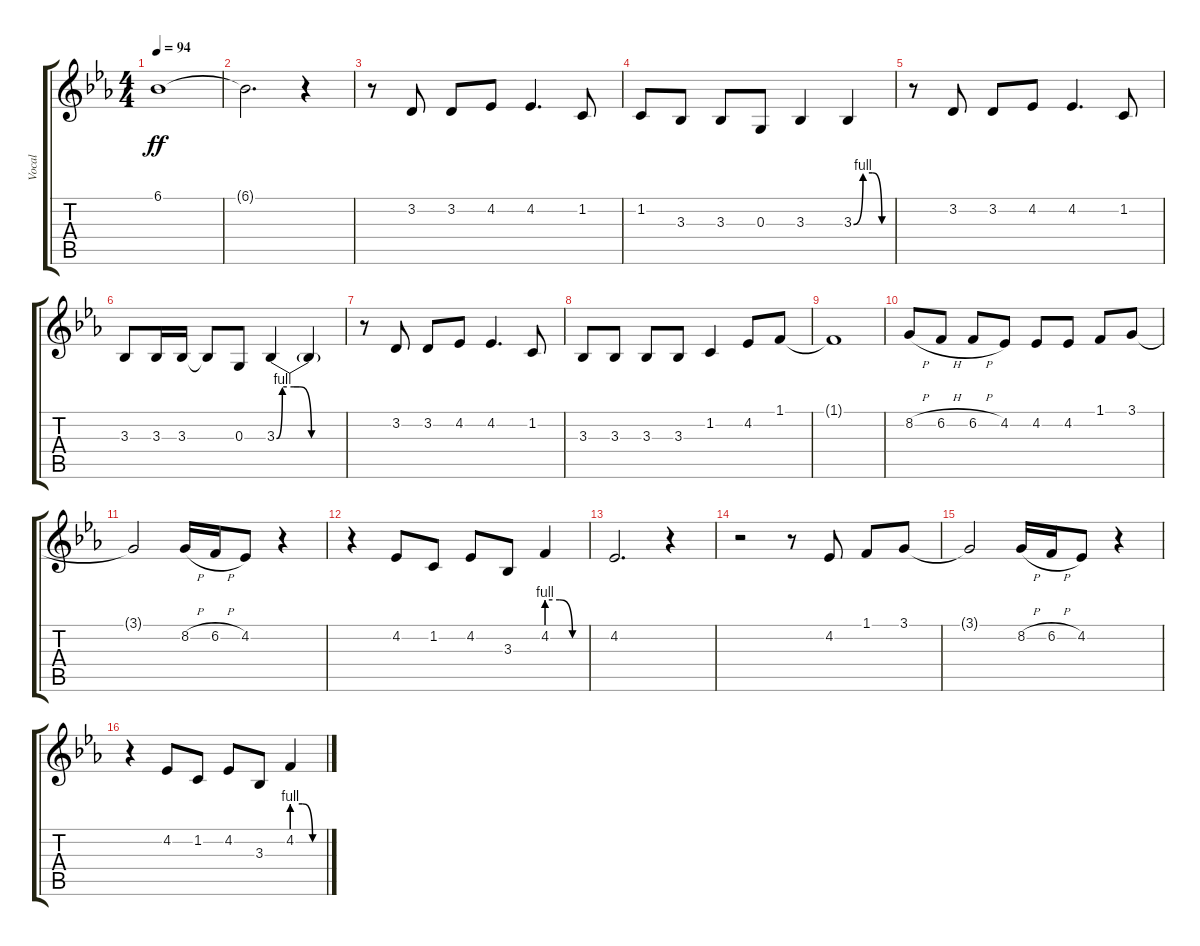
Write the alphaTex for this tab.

\track ("Vocal" "Vocal") {instrument trombone}
\staff {score tabs}
\tuning (E4 B3 G3 D3 A2 E2) {hide}
\ts (4 4)
\tempo 94
\clef g2
\ks eb
6.1{t}.1{dy ff} |
6.1{t}.2{d} r.4 |
r.8 3.2.8 3.2.8 4.2.8 4.2.4{d} 1.2.8 |
1.2.8 3.3.8 3.3.8 0.3.8 3.3.4 3.3{be (custom 0 0 15 4 30 4 45 0 60 0)}.4 |
r.8 3.2.8 3.2.8 4.2.8 4.2.4{d} 1.2.8 |
3.3.8 3.3.16 3.3.16 3.3{t}.8 0.3.8 3.3{be (custom 0 0 5 4 15 4 20 4 30 0 45 0 60 0)}.4 3.3{t}.4 |
r.8 3.2.8 3.2.8 4.2.8 4.2.4{d} 1.2.8 |
3.3.8 3.3.8 3.3.8 3.3.8 1.2.4 4.2.8 1.1.8 |
1.1{t}.1 |
8.2{h}.8 6.2{h}.8 6.2{h}.8 4.2.8 4.2.8 4.2.8 1.1.8 3.1.8 |
3.1{t}.2 8.2{h}.16 6.2{h}.16 4.2.8 r.4 |
r.4 4.2.8 1.2.8 4.2.8 3.3.8 4.2{be (custom 0 4 20 4 40 0 60 0)}.4 |
4.2.2{d} r.4 |
r.2 r.8 4.2.8 1.1.8 3.1.8 |
3.1{t}.2 8.2{h}.16 6.2{h}.16 4.2.8 r.4 |
r.4 4.2.8 1.2.8 4.2.8 3.3.8 4.2{be (custom 0 4 20 4 40 0 60 0)}.4
